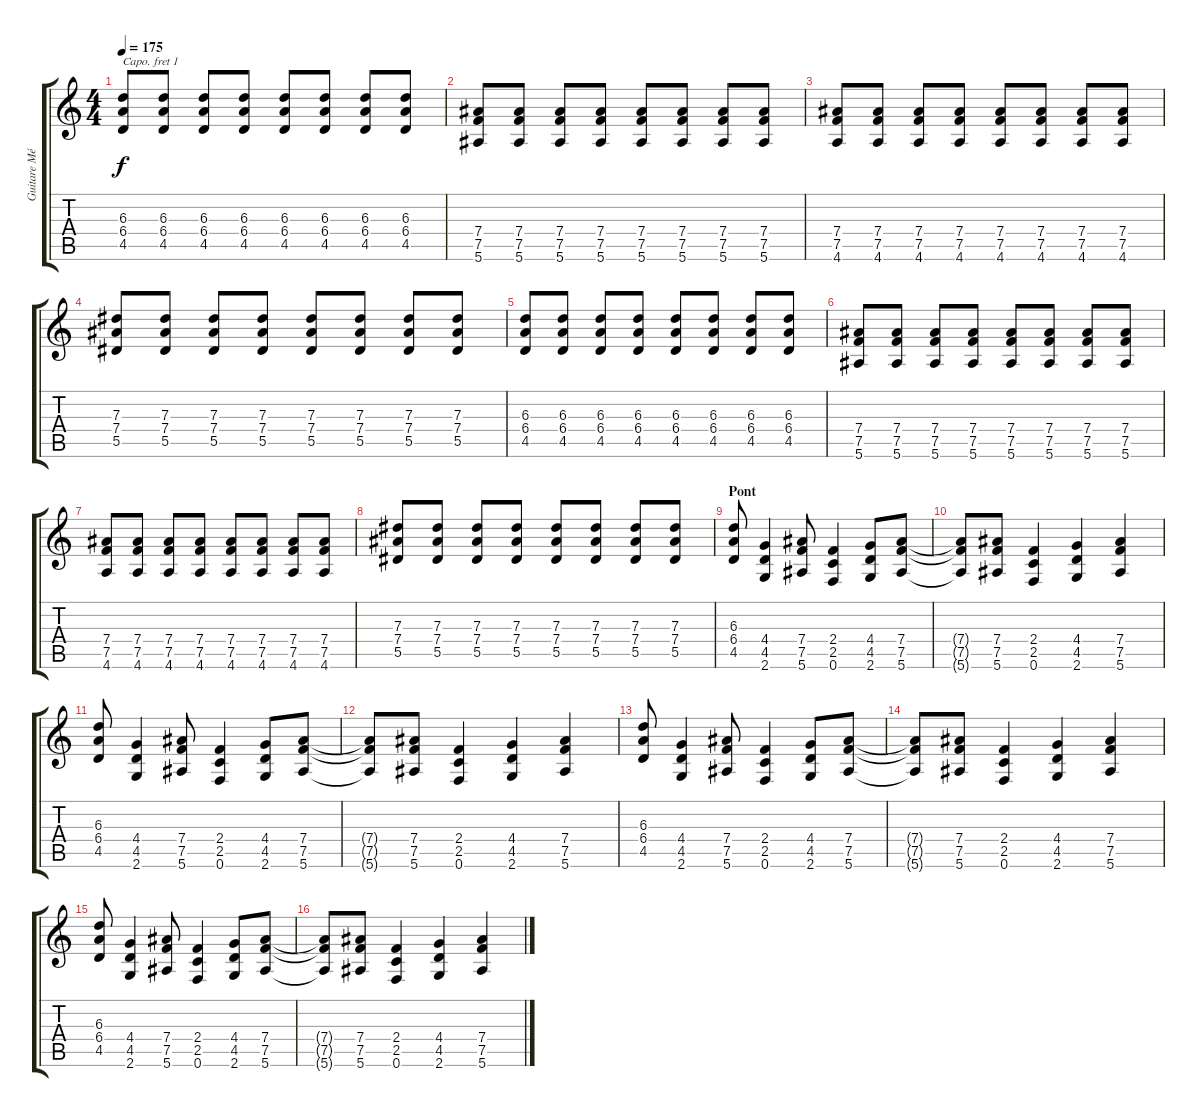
\track ("Guitare Mélodique" "Guitare Mé") {instrument overdrivenguitar}
\staff {score tabs}
\capo 1
\tuning (E4 B3 G3 D3 A2 E2) {hide}
\ts (4 4)
\tempo 175
\clef g2
\ks c
(6.3 6.4 4.5).8{dy f} (6.3 6.4 4.5).8 (6.3 6.4 4.5).8 (6.3 6.4 4.5).8 (6.3 6.4 4.5).8 (6.3 6.4 4.5).8 (6.3 6.4 4.5).8 (6.3 6.4 4.5).8 |
(7.4 7.5 5.6).8 (7.4 7.5 5.6).8 (7.4 7.5 5.6).8 (7.4 7.5 5.6).8 (7.4 7.5 5.6).8 (7.4 7.5 5.6).8 (7.4 7.5 5.6).8 (7.4 7.5 5.6).8 |
(7.4 7.5 4.6).8 (7.4 7.5 4.6).8 (7.4 7.5 4.6).8 (7.4 7.5 4.6).8 (7.4 7.5 4.6).8 (7.4 7.5 4.6).8 (7.4 7.5 4.6).8 (7.4 7.5 4.6).8 |
(7.3 7.4 5.5).8 (7.3 7.4 5.5).8 (7.3 7.4 5.5).8 (7.3 7.4 5.5).8 (7.3 7.4 5.5).8 (7.3 7.4 5.5).8 (7.3 7.4 5.5).8 (7.3 7.4 5.5).8 |
(6.3 6.4 4.5).8 (6.3 6.4 4.5).8 (6.3 6.4 4.5).8 (6.3 6.4 4.5).8 (6.3 6.4 4.5).8 (6.3 6.4 4.5).8 (6.3 6.4 4.5).8 (6.3 6.4 4.5).8 |
(7.4 7.5 5.6).8 (7.4 7.5 5.6).8 (7.4 7.5 5.6).8 (7.4 7.5 5.6).8 (7.4 7.5 5.6).8 (7.4 7.5 5.6).8 (7.4 7.5 5.6).8 (7.4 7.5 5.6).8 |
(7.4 7.5 4.6).8 (7.4 7.5 4.6).8 (7.4 7.5 4.6).8 (7.4 7.5 4.6).8 (7.4 7.5 4.6).8 (7.4 7.5 4.6).8 (7.4 7.5 4.6).8 (7.4 7.5 4.6).8 |
(7.3 7.4 5.5).8 (7.3 7.4 5.5).8 (7.3 7.4 5.5).8 (7.3 7.4 5.5).8 (7.3 7.4 5.5).8 (7.3 7.4 5.5).8 (7.3 7.4 5.5).8 (7.3 7.4 5.5).8 |
\section ("" "Pont")
(6.3 6.4 4.5).8 (4.4 4.5 2.6).4 (7.4 7.5 5.6).8 (2.4 2.5 0.6).4 (4.4 4.5 2.6).8 (7.4 7.5 5.6).8 |
(7.4{t} 7.5{t} 5.6{t}).8 (7.4 7.5 5.6).8 (2.4 2.5 0.6).4 (4.4 4.5 2.6).4 (7.4 7.5 5.6).4 |
(6.3 6.4 4.5).8 (4.4 4.5 2.6).4 (7.4 7.5 5.6).8 (2.4 2.5 0.6).4 (4.4 4.5 2.6).8 (7.4 7.5 5.6).8 |
(7.4{t} 7.5{t} 5.6{t}).8 (7.4 7.5 5.6).8 (2.4 2.5 0.6).4 (4.4 4.5 2.6).4 (7.4 7.5 5.6).4 |
(6.3 6.4 4.5).8 (4.4 4.5 2.6).4 (7.4 7.5 5.6).8 (2.4 2.5 0.6).4 (4.4 4.5 2.6).8 (7.4 7.5 5.6).8 |
(7.4{t} 7.5{t} 5.6{t}).8 (7.4 7.5 5.6).8 (2.4 2.5 0.6).4 (4.4 4.5 2.6).4 (7.4 7.5 5.6).4 |
(6.3 6.4 4.5).8 (4.4 4.5 2.6).4 (7.4 7.5 5.6).8 (2.4 2.5 0.6).4 (4.4 4.5 2.6).8 (7.4 7.5 5.6).8 |
(7.4{t} 7.5{t} 5.6{t}).8 (7.4 7.5 5.6).8 (2.4 2.5 0.6).4 (4.4 4.5 2.6).4 (7.4 7.5 5.6).4
